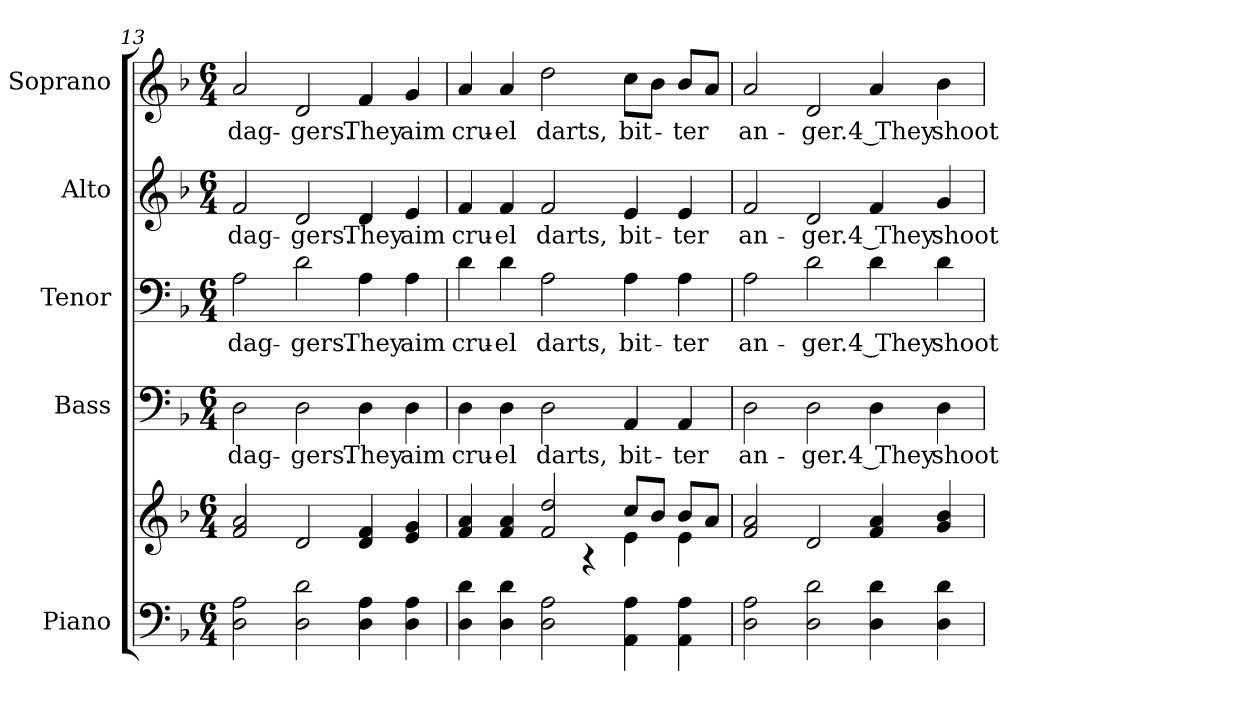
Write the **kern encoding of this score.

**kern	**kern	**kern	**text	**kern	**text	**kern	**text	**kern	**text
*part5	*part5	*part4	*part4	*part3	*part3	*part2	*part2	*part1	*part1
*staff6	*staff5	*staff4	*staff4	*staff3	*staff3	*staff2	*staff2	*staff1	*staff1
*I"Piano	*	*I"Bass	*	*I"Tenor	*	*I"Alto	*	*I"Soprano	*
*I'Pno.	*	*I'B.	*	*I'T.	*	*I'A.	*	*I'S.	*
*clefF4	*clefG2	*clefF4	*	*clefF4	*	*clefG2	*	*clefG2	*
*k[b-]	*k[b-]	*k[b-]	*	*k[b-]	*	*k[b-]	*	*k[b-]	*
*F:	*F:	*F:	*	*F:	*	*F:	*	*F:	*
*M6/4	*M6/4	*M6/4	*	*M6/4	*	*M6/4	*	*M6/4	*
=13	=13	=13	=13	=13	=13	=13	=13	=13	=13
!	!	!	!LO:LY:b:color=#000000	!	!	!	!	!	!
!	!	!	!	!	!LO:LY:b:color=#000000	!	!	!	!
!	!	!	!	!	!	!	!LO:LY:b:color=#000000	!	!
!	!	!	!	!	!	!	!	!	!LO:LY:b:color=#000000
2Di\ 2Ai	2fi/ 2ai	2Di\	dag-	2Ai\	dag-	2fi/	dag-	2ai/	dag-
!	!	!	!LO:LY:b:color=#000000	!	!	!	!	!	!
!	!	!	!	!	!LO:LY:b:color=#000000	!	!	!	!
!	!	!	!	!	!	!	!LO:LY:b:color=#000000	!	!
!	!	!	!	!	!	!	!	!	!LO:LY:b:color=#000000
2Di\ 2di	2di/	2Di\	-gers.	2di\	-gers.	2di/	-gers.	2di/	-gers.
!	!	!	!LO:LY:b:color=#000000	!	!	!	!	!	!
!	!	!	!	!	!LO:LY:b:color=#000000	!	!	!	!
!	!	!	!	!	!	!	!LO:LY:b:color=#000000	!	!
!	!	!	!	!	!	!	!	!	!LO:LY:b:color=#000000
4Di\ 4Ai	4di/ 4fi	4Di\	They	4Ai\	They	4di/	They	4fi/	They
!	!	!	!LO:LY:b:color=#000000	!	!	!	!	!	!
!	!	!	!	!	!LO:LY:b:color=#000000	!	!	!	!
!	!	!	!	!	!	!	!LO:LY:b:color=#000000	!	!
!	!	!	!	!	!	!	!	!	!LO:LY:b:color=#000000
4Di\ 4Ai	4ei/ 4gi	4Di\	aim	4Ai\	aim	4ei/	aim	4gi/	aim
=14	=14	=14	=14	=14	=14	=14	=14	=14	=14
*	*^	*	*	*	*	*	*	*	*
!	!	!	!	!LO:LY:b:color=#000000	!	!	!	!	!	!
!	!	!	!	!	!	!LO:LY:b:color=#000000	!	!	!	!
!	!	!	!	!	!	!	!	!LO:LY:b:color=#000000	!	!
!	!	!	!	!	!	!	!	!	!	!LO:LY:b:color=#000000
4Di\ 4di	4fi/ 4ai	2.ryy	4Di\	cru-	4di\	cru-	4fi/	cru-	4ai/	cru-
!	!	!	!	!LO:LY:b:color=#000000	!	!	!	!	!	!
!	!	!	!	!	!	!LO:LY:b:color=#000000	!	!	!	!
!	!	!	!	!	!	!	!	!LO:LY:b:color=#000000	!	!
!	!	!	!	!	!	!	!	!	!	!LO:LY:b:color=#000000
4Di\ 4di	4fi/ 4ai	.	4Di\	-el	4di\	-el	4fi/	-el	4ai/	-el
!	!	!	!	!LO:LY:b:color=#000000	!	!	!	!	!	!
!	!	!	!	!	!	!LO:LY:b:color=#000000	!	!	!	!
!	!	!	!	!	!	!	!	!LO:LY:b:color=#000000	!	!
!	!	!	!	!	!	!	!	!	!	!LO:LY:b:color=#000000
2Di\ 2Ai	2fi/ 2ddi	.	2Di\	darts,	2Ai\	darts,	2fi/	darts,	2ddi\	darts,
.	.	4r	.	.	.	.	.	.	.	.
!	!	!	!	!LO:LY:b:color=#000000	!	!	!	!	!	!
!	!	!	!	!	!	!LO:LY:b:color=#000000	!	!	!	!
!	!	!	!	!	!	!	!	!LO:LY:b:color=#000000	!	!
!	!	!	!	!	!	!	!	!	!	!LO:LY:b:color=#000000
4AAi\ 4Ai	8cci/L	4ei\	4AAi/	bit-	4Ai\	bit-	4ei/	bit-	8cci\L	bit-
.	8b-i/J	.	.	.	.	.	.	.	8b-i\J	.
!	!	!	!	!LO:LY:b:color=#000000	!	!	!	!	!	!
!	!	!	!	!	!	!LO:LY:b:color=#000000	!	!	!	!
!	!	!	!	!	!	!	!	!LO:LY:b:color=#000000	!	!
!	!	!	!	!	!	!	!	!	!	!LO:LY:b:color=#000000
4AAi\ 4Ai	8b-i/L	4ei\	4AAi/	-ter	4Ai\	-ter	4ei/	-ter	8b-i/L	-ter
.	8ai/J	.	.	.	.	.	.	.	8ai/J	.
*	*v	*v	*	*	*	*	*	*	*	*
!!LO:PB:g=z
=15	=15	=15	=15	=15	=15	=15	=15	=15	=15
!	!	!	!LO:LY:b:color=#000000	!	!	!	!	!	!
!	!	!	!	!	!LO:LY:b:color=#000000	!	!	!	!
!	!	!	!	!	!	!	!LO:LY:b:color=#000000	!	!
!	!	!	!	!	!	!	!	!	!LO:LY:b:color=#000000
2Di\ 2Ai	2fi/ 2ai	2Di\	an-	2Ai\	an-	2fi/	an-	2ai/	an-
!	!	!	!LO:LY:b:color=#000000	!	!	!	!	!	!
!	!	!	!	!	!LO:LY:b:color=#000000	!	!	!	!
!	!	!	!	!	!	!	!LO:LY:b:color=#000000	!	!
!	!	!	!	!	!	!	!	!	!LO:LY:b:color=#000000
2Di\ 2di	2di/	2Di\	-ger.	2di\	-ger.	2di/	-ger.	2di/	-ger.
!	!	!	!LO:LY:b:color=#000000	!	!	!	!	!	!
!	!	!	!	!	!LO:LY:b:color=#000000	!	!	!	!
!	!	!	!	!	!	!	!LO:LY:b:color=#000000	!	!
!	!	!	!	!	!	!	!	!	!LO:LY:b:color=#000000
4Di\ 4di	4fi/ 4ai	4Di\	4 They	4di\	4 They	4fi/	4 They	4ai/	4 They
!	!	!	!LO:LY:b:color=#000000	!	!	!	!	!	!
!	!	!	!	!	!LO:LY:b:color=#000000	!	!	!	!
!	!	!	!	!	!	!	!LO:LY:b:color=#000000	!	!
!	!	!	!	!	!	!	!	!	!LO:LY:b:color=#000000
4Di\ 4di	4gi/ 4b-i	4Di\	shoot	4di\	shoot	4gi/	shoot	4b-i\	shoot
=	=	=	=	=	=	=	=	=	=
*-	*-	*-	*-	*-	*-	*-	*-	*-	*-
